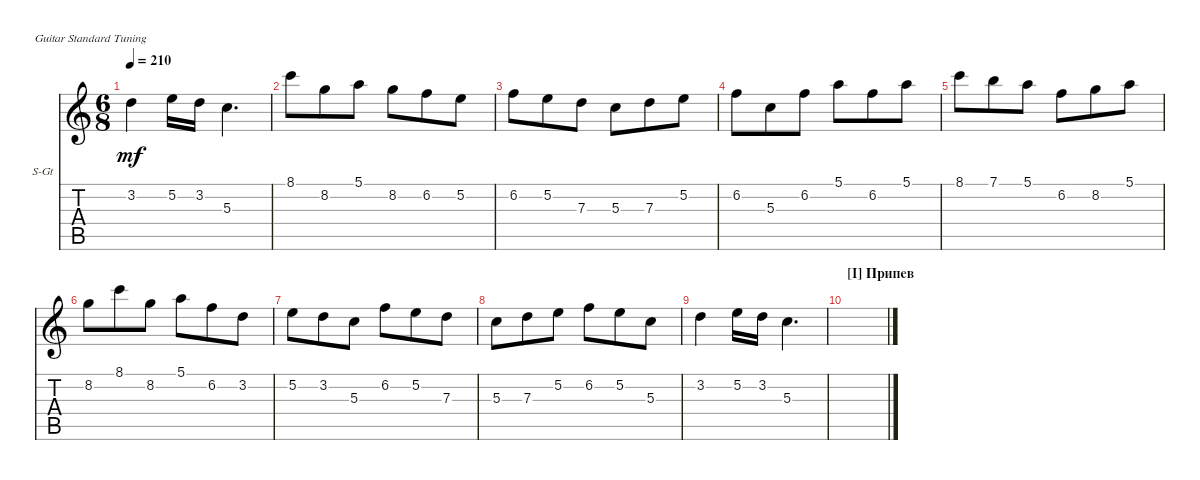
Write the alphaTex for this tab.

\defaultSystemsLayout 4
\bracketExtendMode nobrackets
\firstSystemTrackNameOrientation horizontal
\otherSystemsTrackNameOrientation horizontal
\track ("Соло Гитара" "S-Gt") {instrument acousticguitarsteel}
\staff {score tabs}
\tuning (E4 B3 G3 D3 A2 E2)
\ts (6 8)
\tempo 210
\clef g2
\ks c
3.2.4{dy mf} 5.2.16 3.2.16 5.3.4{d} |
8.1.8 8.2.8 5.1.8 8.2.8 6.2.8 5.2.8 |
6.2.8 5.2.8 7.3.8 5.3.8 7.3.8 5.2.8 |
6.2.8 5.3.8 6.2.8 5.1.8 6.2.8 5.1.8 |
8.1.8 7.1.8 5.1.8 6.2.8 8.2.8 5.1.8 |
8.2.8 8.1.8 8.2.8 5.1.8 6.2.8 3.2.8 |
5.2.8 3.2.8 5.3.8 6.2.8 5.2.8 7.3.8 |
5.3.8 7.3.8 5.2.8 6.2.8 5.2.8 5.3.8 |
3.2.4 5.2.16 3.2.16 5.3.4{d} |
\section ("I" "Припев")
